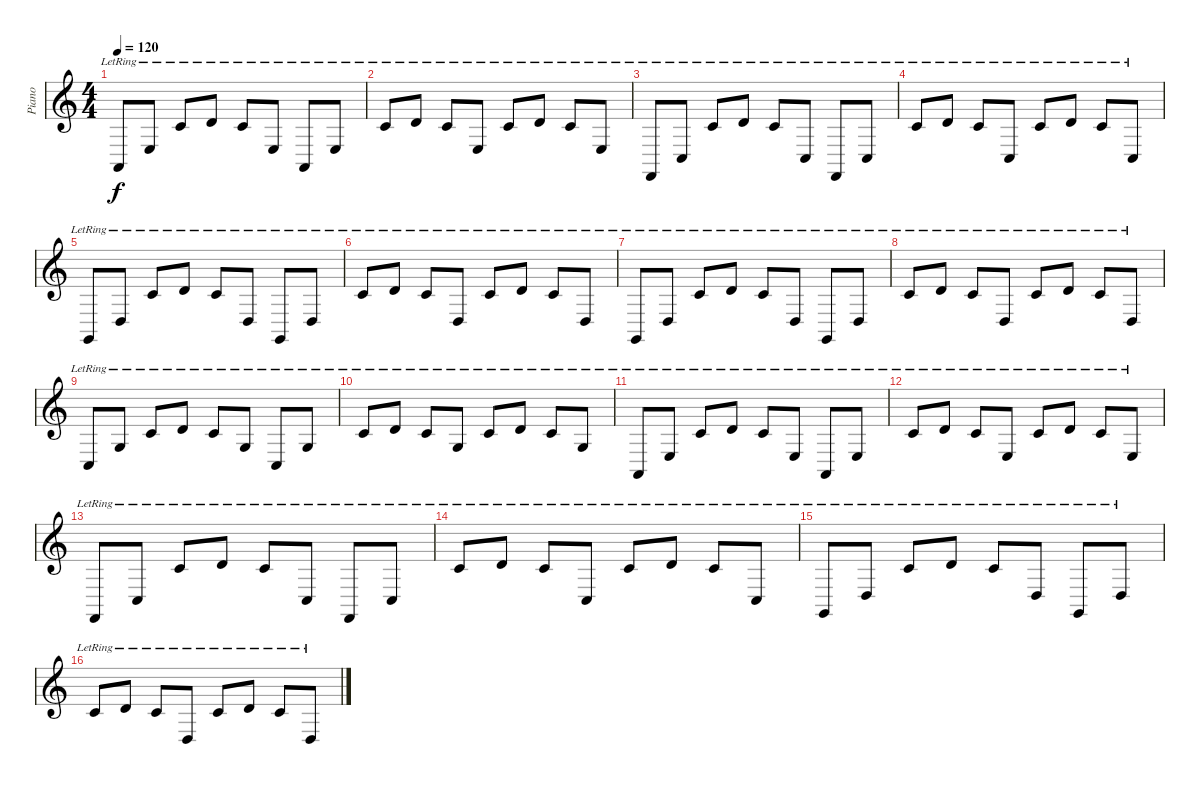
\track ("Piano" "Piano") {instrument electricgrandpiano}
\staff {score}
\tuning (E4 B3 G3 D3 A2 E2) {hide}
\ts (4 4)
\tempo 120
\clef g2
\ks c
0.5{lr}.8{dy f} 2.4{lr}.8 1.2{lr}.8 3.2{lr}.8 1.2{lr}.8 2.4{lr}.8 0.5{lr}.8 2.4{lr}.8 |
1.2{lr}.8 3.2{lr}.8 1.2{lr}.8 2.4{lr}.8 1.2{lr}.8 3.2{lr}.8 1.2{lr}.8 2.4{lr}.8 |
1.6{lr}.8 3.5{lr}.8 1.2{lr}.8 3.2{lr}.8 1.2{lr}.8 3.5{lr}.8 1.6{lr}.8 3.5{lr}.8 |
1.2{lr}.8 3.2{lr}.8 1.2{lr}.8 3.5{lr}.8 1.2{lr}.8 3.2{lr}.8 1.2{lr}.8 3.5{lr}.8 |
3.6{lr}.8 0.4{lr}.8 1.2{lr}.8 3.2{lr}.8 1.2{lr}.8 0.4{lr}.8 3.6{lr}.8 0.4{lr}.8 |
1.2{lr}.8 3.2{lr}.8 1.2{lr}.8 0.4{lr}.8 1.2{lr}.8 3.2{lr}.8 1.2{lr}.8 0.4{lr}.8 |
3.6{lr}.8 0.4{lr}.8 1.2{lr}.8 3.2{lr}.8 1.2{lr}.8 0.4{lr}.8 3.6{lr}.8 0.4{lr}.8 |
1.2{lr}.8 3.2{lr}.8 1.2{lr}.8 0.4{lr}.8 1.2{lr}.8 3.2{lr}.8 1.2{lr}.8 0.4{lr}.8 |
3.5{lr}.8 0.3{lr}.8 1.2{lr}.8 3.2{lr}.8 1.2{lr}.8 0.3{lr}.8 3.5{lr}.8 0.3{lr}.8 |
1.2{lr}.8 3.2{lr}.8 1.2{lr}.8 0.3{lr}.8 1.2{lr}.8 3.2{lr}.8 1.2{lr}.8 0.3{lr}.8 |
0.5{lr}.8 2.4{lr}.8 1.2{lr}.8 3.2{lr}.8 1.2{lr}.8 2.4{lr}.8 0.5{lr}.8 2.4{lr}.8 |
1.2{lr}.8 3.2{lr}.8 1.2{lr}.8 2.4{lr}.8 1.2{lr}.8 3.2{lr}.8 1.2{lr}.8 2.4{lr}.8 |
1.6{lr}.8 3.5{lr}.8 1.2{lr}.8 3.2{lr}.8 1.2{lr}.8 3.5{lr}.8 1.6{lr}.8 3.5{lr}.8 |
1.2{lr}.8 3.2{lr}.8 1.2{lr}.8 3.5{lr}.8 1.2{lr}.8 3.2{lr}.8 1.2{lr}.8 3.5{lr}.8 |
3.6{lr}.8 0.4{lr}.8 1.2{lr}.8 3.2{lr}.8 1.2{lr}.8 0.4{lr}.8 3.6{lr}.8 0.4{lr}.8 |
1.2{lr}.8 3.2{lr}.8 1.2{lr}.8 0.4{lr}.8 1.2{lr}.8 3.2{lr}.8 1.2{lr}.8 0.4{lr}.8
